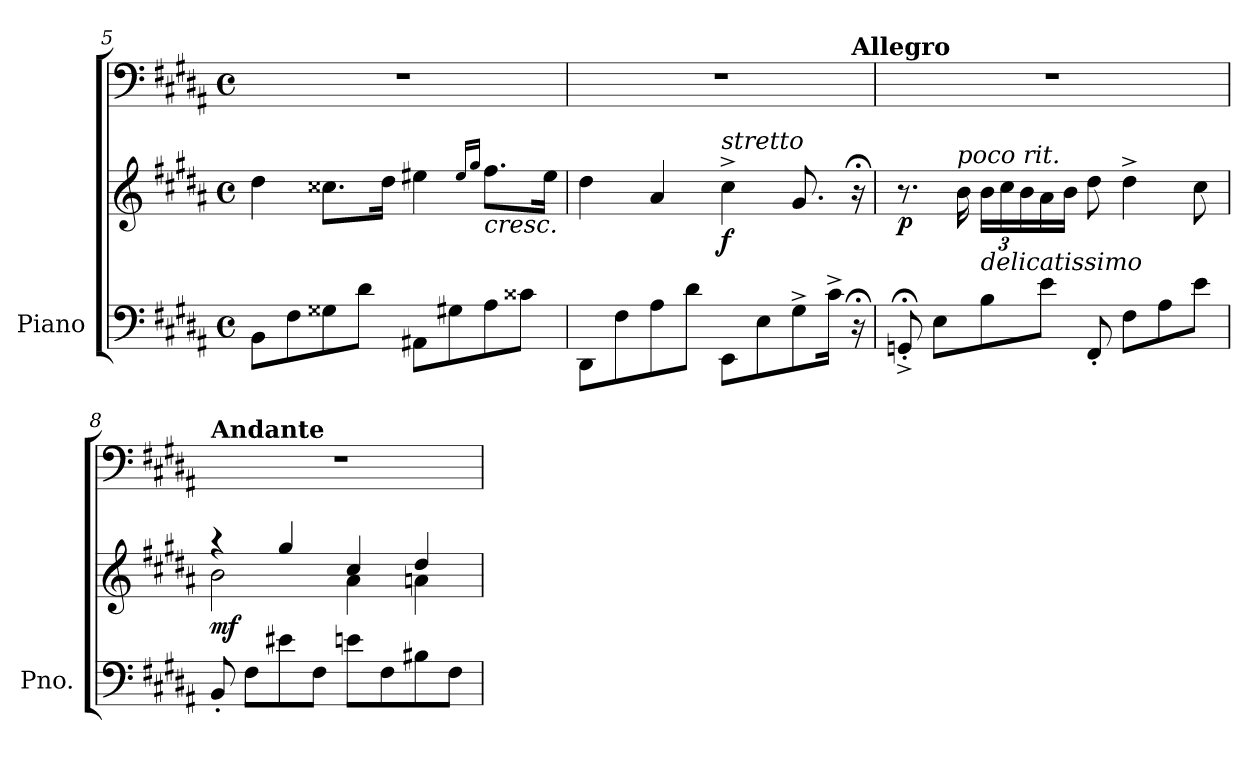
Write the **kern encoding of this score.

**kern	**kern	**kern	**dynam
*part1	*part1	*part1	*part1
*staff3	*staff2	*staff1	*staff1/2/3
*I"Piano	*	*	*
*I'Pno.	*	*	*
*clefF4	*clefG2	*clefF4	*
*k[f#c#g#d#a#]	*k[f#c#g#d#a#]	*k[f#c#g#d#a#]	*
*M4/4	*M4/4	*M4/4	*
*met(c)	*met(c)	*met(c)	*
=5	=5	=5	=5
8BB\L	4dd#\	1r	.
8F#\	.	.	.
8G##X\	8.cc##X\L	.	.
8d#\J	.	.	.
.	16dd#\Jk	.	.
8AA#X\L	4ee#X\	.	.
8G#\	.	.	.
.	16qee#/LL	.	.
.	16qgg#/JJ	.	.
!	!LO:TX:b:i:t=cresc.	!	!
8A#\	8.ff#\L	.	.
8c##X\J	.	.	.
.	16ee#\Jk	.	.
=6	=6	=6	=6
*	*	*^	*
8DD#\L	4dd#\	1r	2...ryy	.
8F#\	.	.	.	.
8A#\	4a#/	.	.	.
8d#\J	.	.	.	.
!	!LO:TX:a:i:t=stretto	!	!	!
!	!	!	!	!LO:DY:b=2
8EE\L	4cc#^\	.	.	f
8E\	.	.	.	.
8G#^\	8.g#/	.	.	.
16c#^\Jk	.	.	.	.
!	!	!	!LO:TX:a:B:t=Allegro	!
16r;	16r;<	.	16ryy	.
!!LO:LB:g=z
=7	=7	=7	=7	=7
!	!	!	!	!LO:DY:b=2
*	*	*v	*v	*
8GGn;<'^/	8.r	1r	p
8E\L	.	.	.
!	!LO:TX:a:i:t=poco rit.	!	!
.	16b\	.	.
*	*Xbrackettup	*	*
!	!LO:TX:b:i:t=delicatissimo	!	!
8B\	24b\LL	.	.
.	24cc#\	.	.
.	24b\	.	.
8e\J	16a#\	.	.
.	16b\JJ	.	.
8FF#'/	8dd#\	.	.
8F#\L	4dd#^\	.	.
8A#\	.	.	.
8e\J	8cc#\	.	.
=8	=8	=8	=8
*	*^	*	*
!	!	!	!LO:TX:a:B:t=Andante	!
!	!	!	!	!LO:DY:b=2
8BB'/	4r	2b\	1r	mf
!LO:N:head=solid	!	!	!	!
8F#\L	.	.	.	.
8e#X\	4gg#/	.	.	.
8F#\J	.	.	.	.
8en\L	4cc#/	4a#\	.	.
8F#\	.	.	.	.
8B#X\	4dd#/	4an\	.	.
8F#\J	.	.	.	.
*	*v	*v	*	*
=	=	=	=
*-	*-	*-	*-
